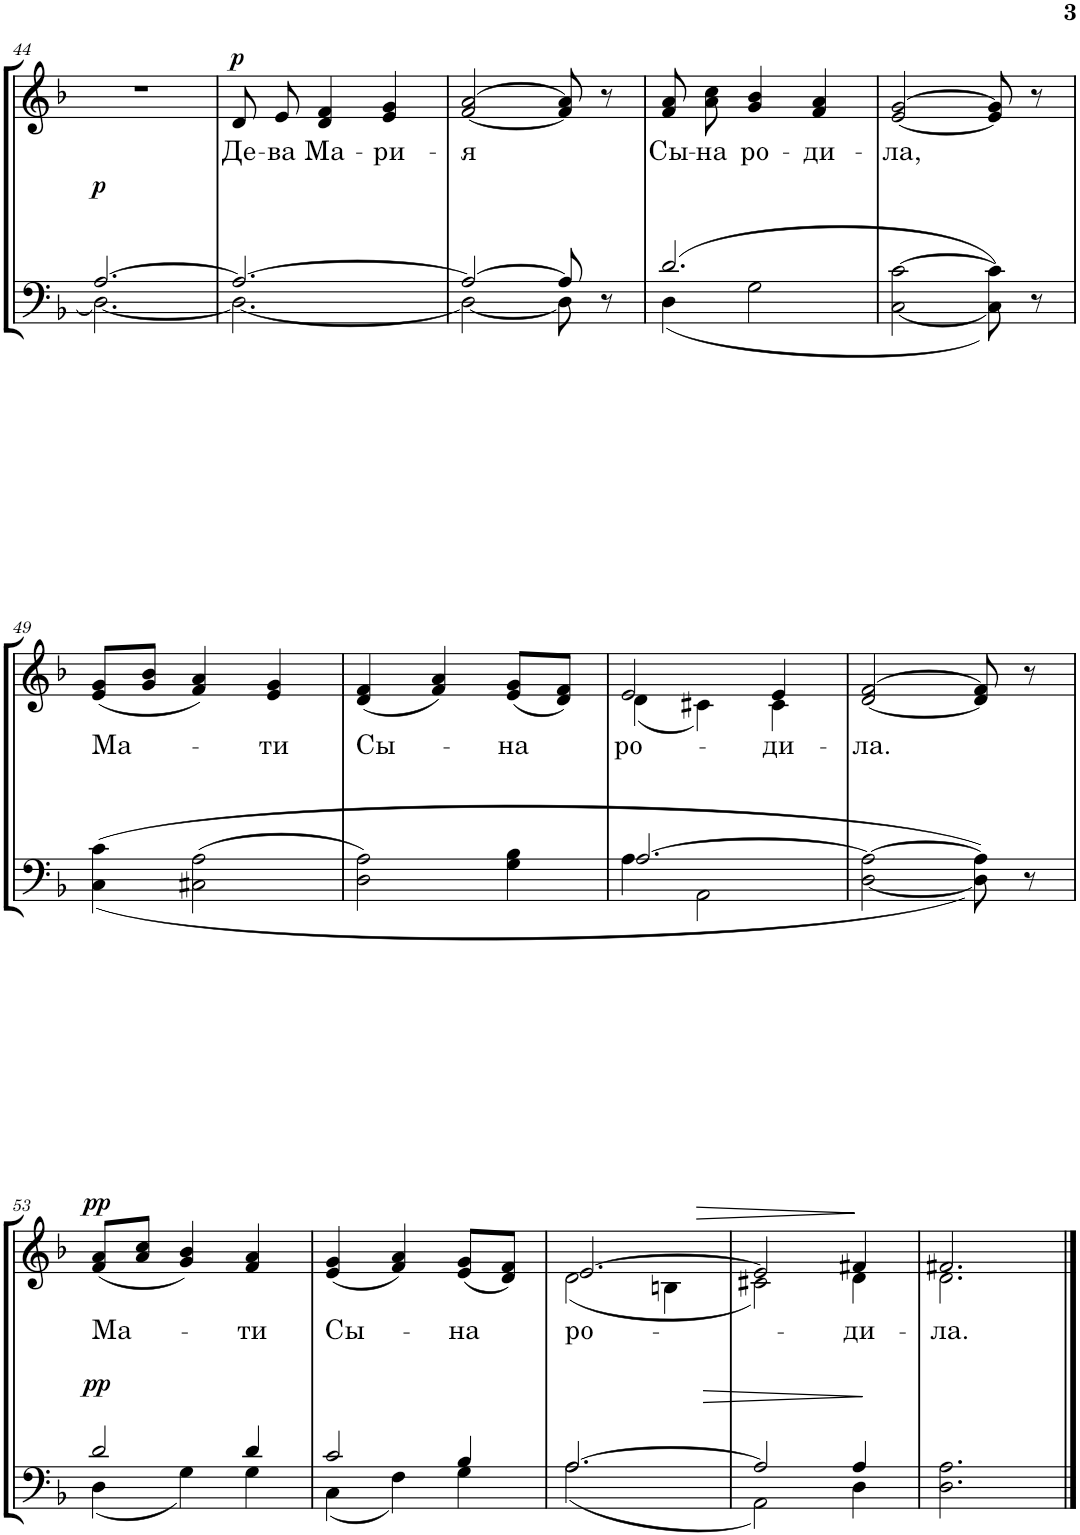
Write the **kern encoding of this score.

**kern	**kern	**text	**dynam
*part1	*part1	*part1	*part1
*staff2	*staff1	*staff1	*staff1/2
*I"Piano	*	*	*
*I'Pno.	*	*	*
!!LO:PB:g=z
*clefF4	*clefG2	*	*
*k[b-]	*k[b-]	*	*
*M3/4	*M3/4	*	*
=44	=44	=44	=44
*^	*	*	*
!	!	!	!	!LO:DY:a=2
[2.A/	2.D\_	2.r	.	p
=45	=45	=45	=45	=45
!	!	!	!LO:LY:b	!LO:DY:a
2.A/_	2.D\_	8d/	Де-	p
!	!	!	!LO:LY:b	!
.	.	8e/	-ва	.
!	!	!	!LO:LY:b	!
.	.	4d/ 4f/	Ма-	.
!	!	!	!LO:LY:b	!
.	.	4e/ 4g/	-ри-	.
=46	=46	=46	=46	=46
!	!	!	!LO:LY:b	!
2A/_	2D\_	[2f/ [2a/	-я	.
8A/]	8D\]	8f/] 8a/]	.	.
8r	8ryy	8r	.	.
=47	=47	=47	=47	=47
!	!	!	!LO:LY:b	!
2.d/	4D\	8f/ 8a/	Сы-	.
!	!	!	!LO:LY:b	!
.	.	8a\ 8cc\	-на	.
!	!	!	!LO:LY:b	!
.	2G\	4g/ 4b-/	ро-	.
!	!	!	!LO:LY:b	!
.	.	4f/ 4a/	-ди-	.
*v	*v	*	*	*
=48	=48	=48	=48
!	!	!LO:LY:b	!
[2C\ [2c\	[2e/ [2g/	-ла,	.
8C\] 8c\]	8e/] 8g/]	.	.
8r	8r	.	.
!!LO:LB:g=z
=49	=49	=49	=49
!	!	!LO:LY:b	!
4C\ 4c\	(8e/ 8g/L	Ма-	.
.	8g/ 8b-/J	.	.
2C#X\ 2A\	4f/ 4a/)	.	.
!	!	!LO:LY:b	!
.	4e/ 4g/	-ти	.
=50	=50	=50	=50
!	!	!LO:LY:b	!
2D\ 2A\	(4d/ 4f/	Сы-	.
.	4f/ 4a/)	.	.
!	!	!LO:LY:b	!
4G\ 4B-\	(8e/ 8g/L	-на	.
.	8d/ 8f/J)	.	.
=51	=51	=51	=51
*^	*	*	*
!	!	!	!LO:LY:b	!
*	*	*^	*	*
[2.A/	4A\	2e/	(4d\	ро-	.
.	2AA\	.	4c#X\)	.	.
!	!	!	!	!LO:LY:b	!
.	.	4e/	4c#\	-ди-	.
*v	*v	*	*	*	*
=52	=52	=52	=52	=52
!	!	!	!LO:LY:b	!
*	*v	*v	*	*
[2D\ 2A\_	[2d/ [2f/	-ла.	.
8D\] 8A\]	8d/] 8f/]	.	.
8r	8r	.	.
!!LO:LB:g=z
=53	=53	=53	=53
*^	*	*	*
!	!	!	!LO:LY:b	!LO:DY:a=2
!	!	!	!	!LO:DY:n=1:a
2d/	4D\	(8f/ 8a/L	Ма-	pp pp
.	.	8a/ 8cc/J	.	.
.	4G\	4g/ 4b-/)	.	.
!	!	!	!LO:LY:b	!
4d/	4G\	4f/ 4a/	-ти	.
=54	=54	=54	=54	=54
!	!	!	!LO:LY:b	!
2c/	4C\	(4e/ 4g/	Сы-	.
.	4F\	4f/ 4a/)	.	.
!	!	!	!LO:LY:b	!
4B-/	4G\	(8e/ 8g/L	-на	.
.	.	8d/ 8f/J)	.	.
=55	=55	=55	=55	=55
!	!	!	!LO:LY:b	!
*	*	*^	*	*
[2.A/	2.A\	[2.e/	(2d\	ро-	.
.	.	.	4Bn\	.	.
=56	=56	=56	=56	=56	=56
2A/]	2AA\	2e/]	2c#X\)	.	.
!	!	!	!	!LO:LY:b	!
4A/	4D\	4f#X/	4d\	-ди-	.
=57	=57	=57	=57	=57	=57
!	!	!	!	!LO:LY:b	!
*v	*v	*	*	*	*
2.D\ 2.A\	2.f#X/	2.d\	-ла.	.
*	*v	*v	*	*
==	==	==	==
*-	*-	*-	*-
